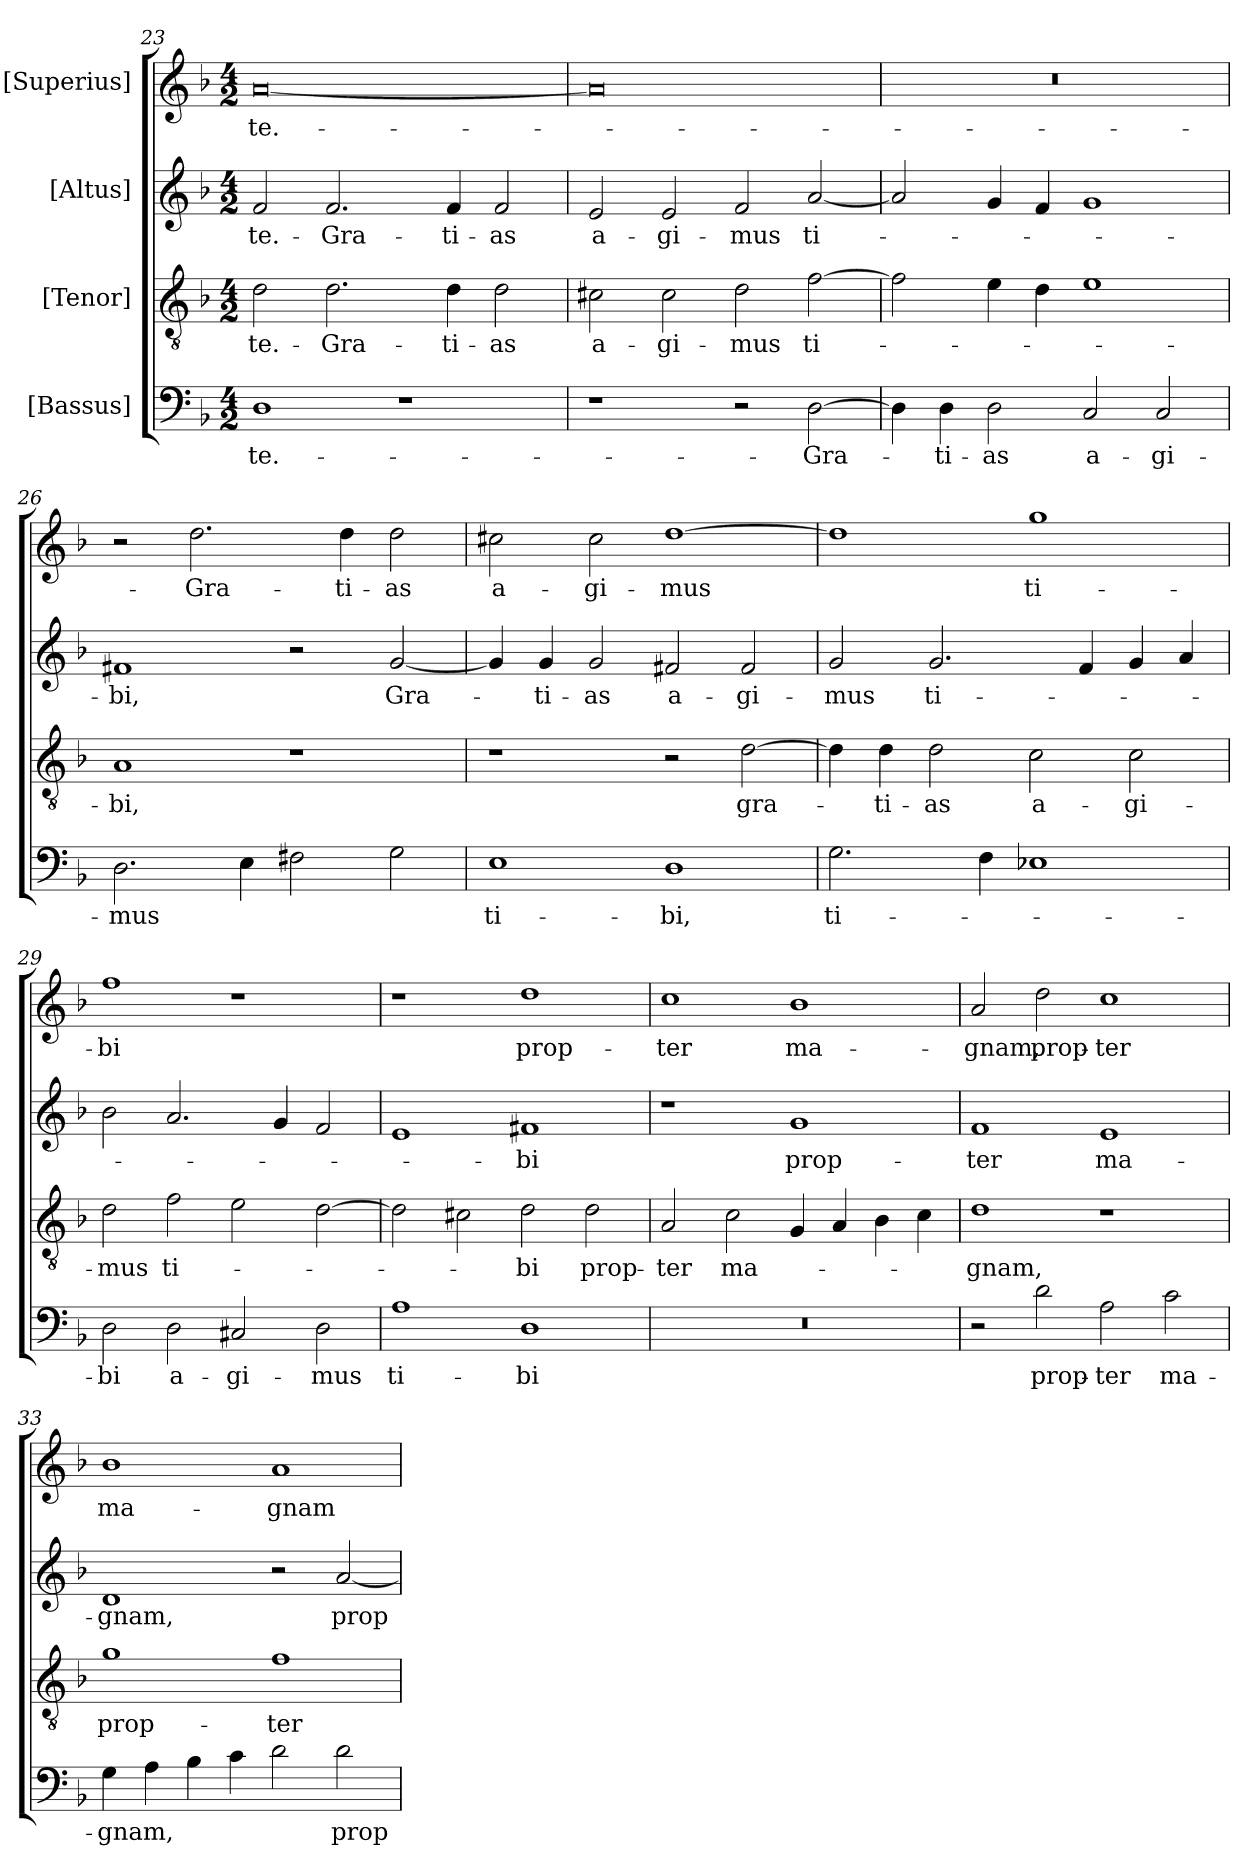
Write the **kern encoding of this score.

**kern	**text	**kern	**text	**kern	**text	**kern	**text
*part4	*part4	*part3	*part3	*part2	*part2	*part1	*part1
*staff4	*staff4	*staff3	*staff3	*staff2	*staff2	*staff1	*staff1
*I"[Bassus]	*	*I"[Tenor]	*	*I"[Altus]	*	*I"[Superius]	*
*clefF4	*	*clefGv2	*	*clefG2	*	*clefG2	*
*k[b-]	*	*k[b-]	*	*k[b-]	*	*k[b-]	*
*M4/2	*	*M4/2	*	*M4/2	*	*M4/2	*
=23	=23	=23	=23	=23	=23	=23	=23
1D\	te.-	2d\	te.-	2f/	te.-	[0a/	te.-
.	.	2.d\	Gra-	2.f/	Gra-	.	.
1r	.	.	.	.	.	.	.
.	.	4d\	-ti-	4f/	-ti-	.	.
.	.	2d\	-as	2f/	-as	.	.
=24	=24	=24	=24	=24	=24	=24	=24
1r	.	2c#X\	a-	2e/	a-	0a/]	.
.	.	2c#\	-gi-	2e/	-gi-	.	.
2r	.	2d\	-mus	2f/	-mus	.	.
[2D\	Gra-	[2f\	ti-	[2a/	ti-	.	.
=25	=25	=25	=25	=25	=25	=25	=25
4D\]	.	2f\]	.	2a/]	.	0r	.
4D\	-ti-	.	.	.	.	.	.
2D\	-as	4e\	.	4g/	.	.	.
.	.	4d\	.	4f/	.	.	.
2C/	a-	1e\	.	1g/	.	.	.
2C/	-gi-	.	.	.	.	.	.
=26	=26	=26	=26	=26	=26	=26	=26
2.D\	-mus	1A/	-bi,	1f#X/	-bi,	2r	.
.	.	.	.	.	.	2.dd\	Gra-
4E\	.	.	.	.	.	.	.
2F#X\	.	1r	.	2r	.	.	.
.	.	.	.	.	.	4dd\	-ti-
2G\	.	.	.	[2g/	Gra-	2dd\	-as
=27	=27	=27	=27	=27	=27	=27	=27
1E\	ti-	1r	.	4g/]	.	2cc#X\	a-
.	.	.	.	4g/	-ti-	.	.
.	.	.	.	2g/	-as	2cc#\	-gi-
1D\	-bi,	2r	.	2f#X/	a-	[1dd\	-mus
.	.	[2d\	gra-	2f#/	-gi-	.	.
=28	=28	=28	=28	=28	=28	=28	=28
2.G\	ti-	4d\]	.	2g/	-mus	1dd\]	.
.	.	4d\	-ti-	.	.	.	.
.	.	2d\	-as	2.g/	ti-	.	.
4F\	.	.	.	.	.	.	.
1E-X\	.	2c\	a-	.	.	1gg\	ti-
.	.	.	.	4f/	.	.	.
.	.	2c\	-gi-	4g/	.	.	.
.	.	.	.	4a/	.	.	.
=29	=29	=29	=29	=29	=29	=29	=29
2D\	-bi	2d\	-mus	2b-\	.	1ff\	-bi
2D\	a-	2f\	ti-	2.a/	.	.	.
2C#X/	-gi-	2e\	.	.	.	1r	.
.	.	.	.	4g/	.	.	.
2D\	-mus	[2d\	.	2f/	.	.	.
=30	=30	=30	=30	=30	=30	=30	=30
1A\	ti-	2d\]	.	1e/	.	1r	.
.	.	2c#X\	.	.	.	.	.
1D\	-bi	2d\	-bi	1f#X/	-bi	1dd\	prop-
.	.	2d\	prop-	.	.	.	.
=31	=31	=31	=31	=31	=31	=31	=31
0r	.	2A/	-ter	1r	.	1cc\	-ter
.	.	2c\	ma-	.	.	.	.
.	.	4G/	.	1g/	prop-	1b-\	ma-
.	.	4A/	.	.	.	.	.
.	.	4B-\	.	.	.	.	.
.	.	4c\	.	.	.	.	.
=32	=32	=32	=32	=32	=32	=32	=32
2r	.	1d\	-gnam,	1f/	-ter	2a/	-gnam,
2d\	prop-	.	.	.	.	2dd\	prop-
2A\	-ter	1r	.	1e/	ma-	1cc\	-ter
2c\	ma-	.	.	.	.	.	.
=33	=33	=33	=33	=33	=33	=33	=33
4G\	-gnam,	1g\	prop-	1d/	-gnam,	1b-\	ma-
4A\	.	.	.	.	.	.	.
4B-\	.	.	.	.	.	.	.
4c\	.	.	.	.	.	.	.
2d\	.	1f\	-ter	2r	.	1a/	-gnam
2d\	prop-	.	.	[2a/	prop-	.	.
=	=	=	=	=	=	=	=
*-	*-	*-	*-	*-	*-	*-	*-
